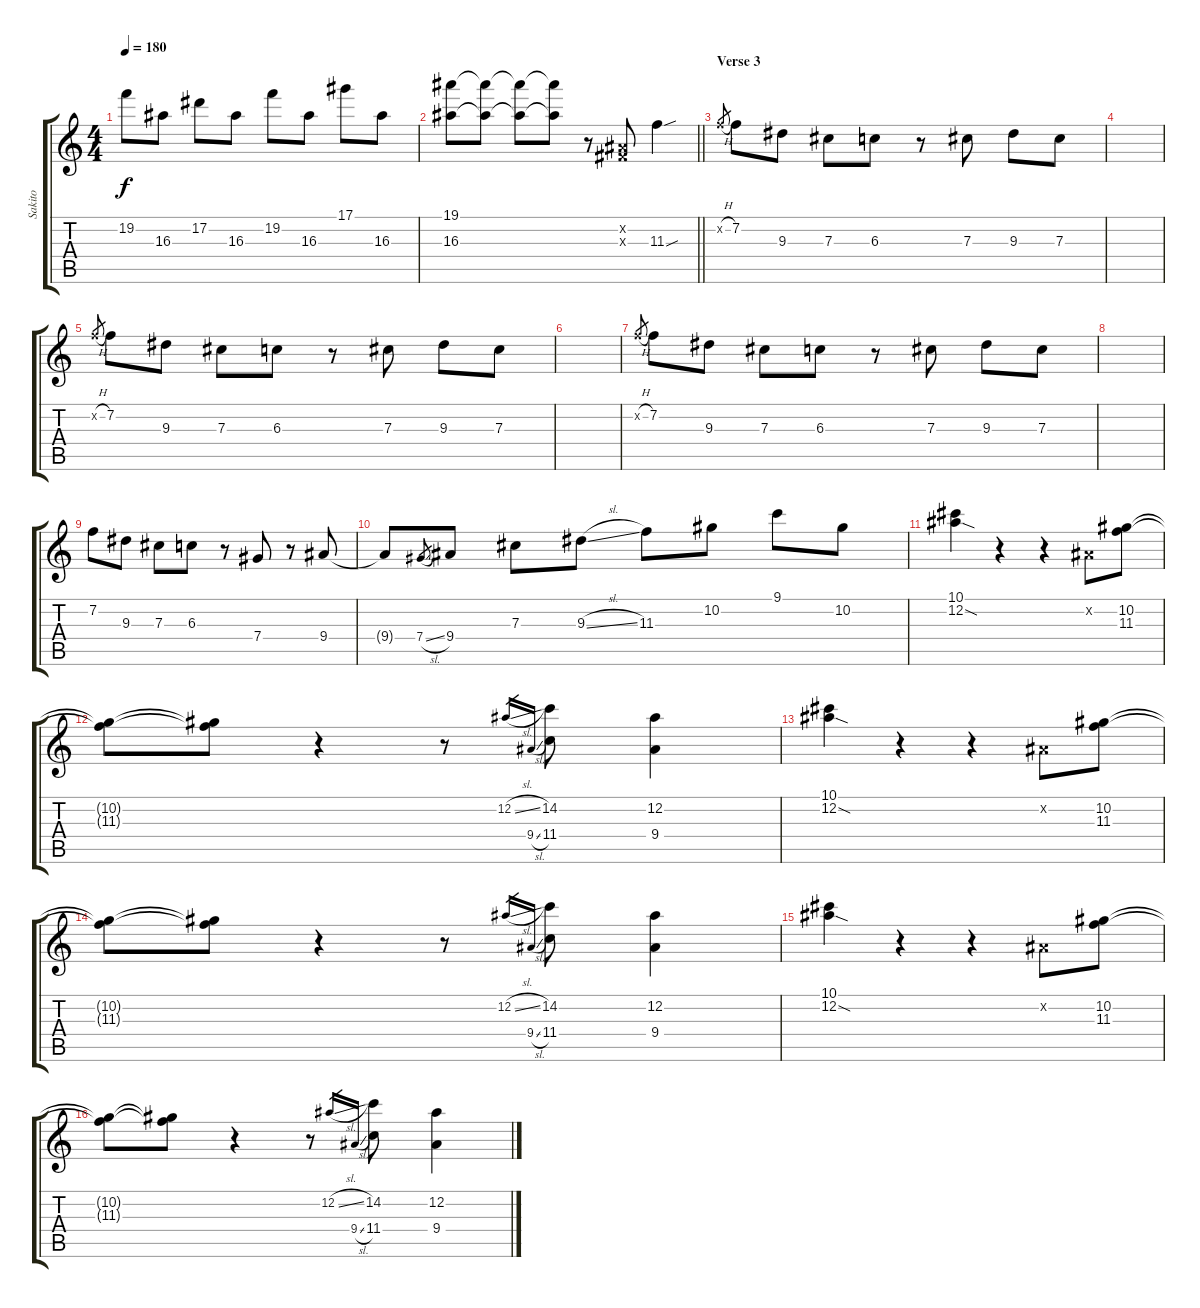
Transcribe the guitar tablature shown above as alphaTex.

\track ("Sakito" "Sakito") {instrument overdrivenguitar}
\staff {score tabs}
\tuning (Eb4 Bb3 Gb3 Db3 Ab2 Eb2) {hide}
\ts (4 4)
\tempo 180
\clef g2
\ks c
19.2.8{dy f} 16.3.8 17.2.8 16.3.8 19.2.8 16.3.8 17.1.8 16.3.8 |
\barLineRight lightlight
(19.1 16.3).8 (19.1{t} 16.3{t}).8 (19.1{t} 16.3{t}).8 (19.1{t} 16.3{t}).8 r.8 (0.2{x} 0.3{x}).8 11.3{sou}.4 |
\section ("" "Verse 3")
7.2{h x}.8{gr} 7.2.8 9.3.8 7.3.8 6.3.8 r.8 7.3.8 9.3.8 7.3.8 |
|
7.2{h x}.8{gr} 7.2.8 9.3.8 7.3.8 6.3.8 r.8 7.3.8 9.3.8 7.3.8 |
|
7.2{h x}.8{gr} 7.2.8 9.3.8 7.3.8 6.3.8 r.8 7.3.8 9.3.8 7.3.8 |
|
7.2.8 9.3.8 7.3.8 6.3.8 r.8 7.4.8 r.8 9.4.8 |
9.4{t}.8 7.4{sl}.8{gr} 9.4.8 7.3.8 9.3{sl}.8 11.3.8 10.2.8 9.1.8 10.2.8 |
(10.1 12.2{sod}).4 r.4 r.4 0.2{x}.8 (10.2 11.3).8 |
(10.2{t} 11.3{t}).8 (10.2{t} 11.3{t}).8 r.4 r.8 12.2{sl}.16{gr} 9.4{sl}.16{gr} (14.2 11.4).8 (12.2 9.4).4 |
(10.1 12.2{sod}).4 r.4 r.4 0.2{x}.8 (10.2 11.3).8 |
(10.2{t} 11.3{t}).8 (10.2{t} 11.3{t}).8 r.4 r.8 12.2{sl}.16{gr} 9.4{sl}.16{gr} (14.2 11.4).8 (12.2 9.4).4 |
(10.1 12.2{sod}).4 r.4 r.4 0.2{x}.8 (10.2 11.3).8 |
(10.2{t} 11.3{t}).8 (10.2{t} 11.3{t}).8 r.4 r.8 12.2{sl}.16{gr} 9.4{sl}.16{gr} (14.2 11.4).8 (12.2 9.4).4
